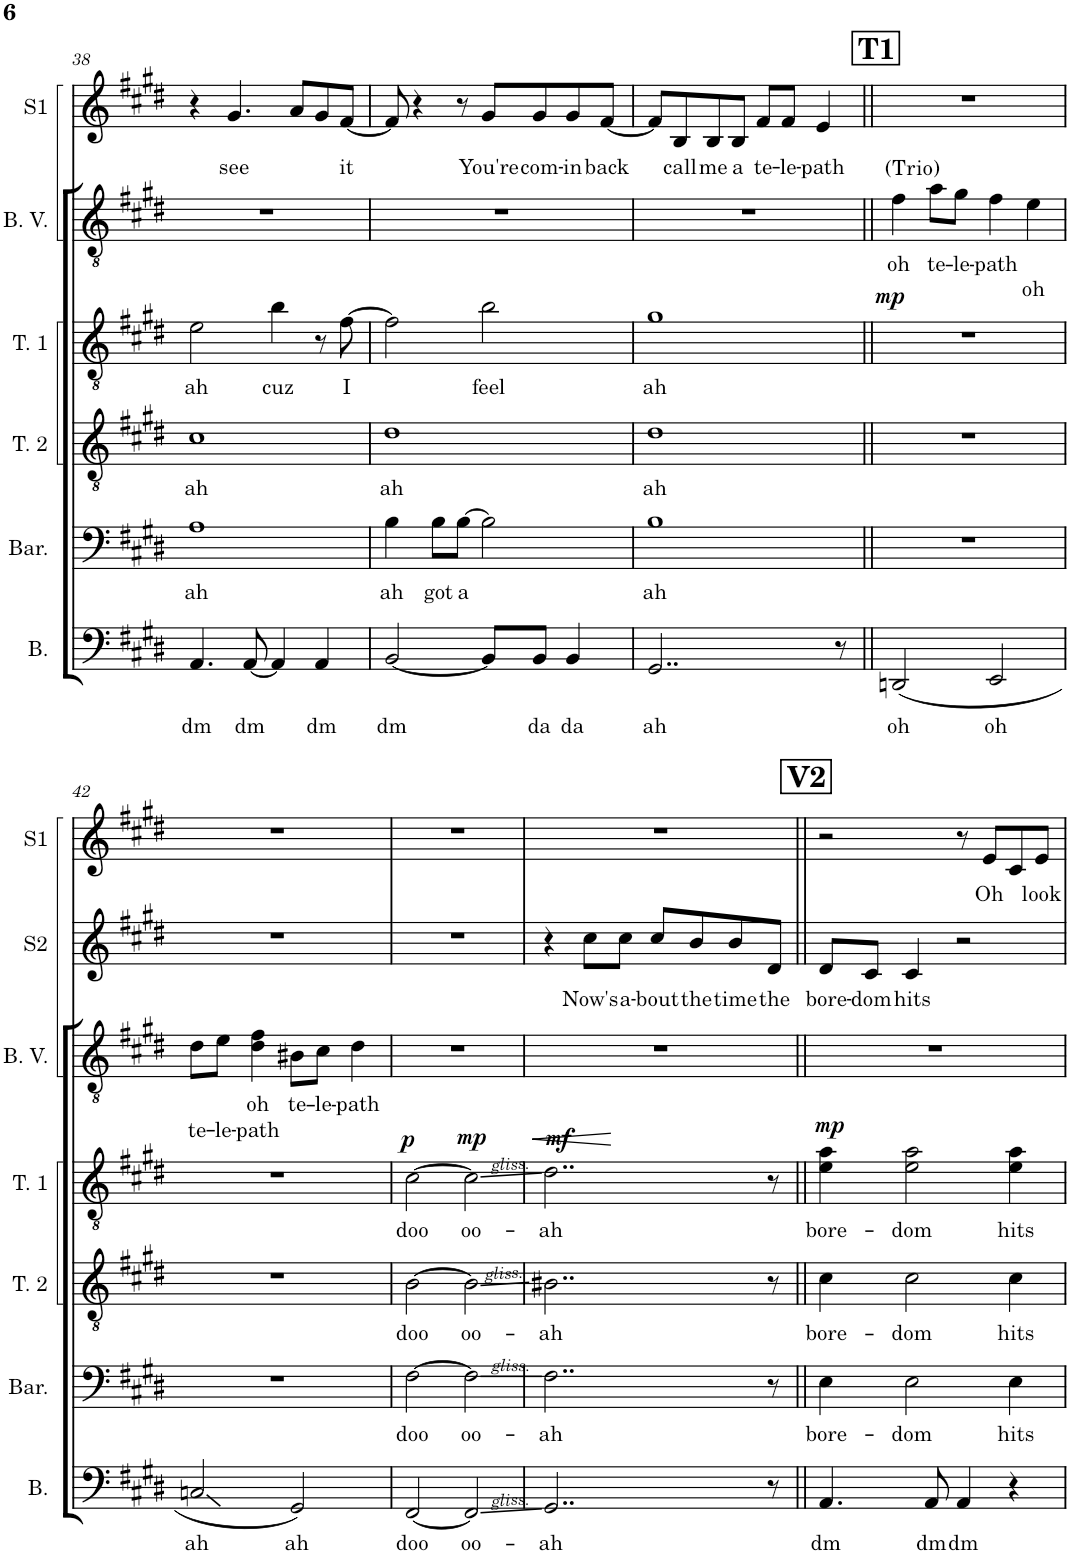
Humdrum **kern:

**kern	**text	**kern	**text	**kern	**text	**kern	**text	**dynam	**kern	**text	**text	**kern	**text	**kern	**text
*part7	*part7	*part6	*part6	*part5	*part5	*part4	*part4	*part4	*part3	*part3	*part3	*part2	*part2	*part1	*part1
*staff7	*staff7	*staff6	*staff6	*staff5	*staff5	*staff4	*staff4	*staff4	*staff3	*staff3	*staff3	*staff2	*staff2	*staff1	*staff1
*I"Bass	*	*I"Baritone	*	*I"Tenor 2	*	*I"Tenor 1	*	*	*I"Backing Vocals	*	*	*I"Solo 2	*	*I"Solo 1	*
*I'B.	*	*I'Bar.	*	*I'T. 2	*	*I'T. 1	*	*	*I'B. V.	*	*	*I'S2	*	*I'S1	*
!!LO:PB:g=z
*clefF4	*	*clefF4	*	*clefGv2	*	*clefGv2	*	*	*clefGv2	*	*	*clefG2	*	*clefG2	*
*k[f#c#g#d#]	*	*k[f#c#g#d#]	*	*k[f#c#g#d#]	*	*k[f#c#g#d#]	*	*	*k[f#c#g#d#]	*	*	*k[f#c#g#d#]	*	*k[f#c#g#d#]	*
*M4/4	*	*M4/4	*	*M4/4	*	*M4/4	*	*	*M4/4	*	*	*M4/4	*	*M4/4	*
=38	=38	=38	=38	=38	=38	=38	=38	=38	=38	=38	=38	=38	=38	=38	=38
!	!LO:LY:b	!	!LO:LY:b	!	!LO:LY:b	!	!LO:LY:b	!	!	!	!	!	!	!	!
4.AA/	dm	1A	ah	1c#	ah	2e\	ah	.	1r	.	.	1r	.	4r	.
!	!	!	!	!	!	!	!	!	!	!	!	!	!	!	!LO:LY:b
.	.	.	.	.	.	.	.	.	.	.	.	.	.	4.g#/	see
!	!LO:LY:b	!	!	!	!	!	!	!	!	!	!	!	!	!	!
[8AA/	dm	.	.	.	.	.	.	.	.	.	.	.	.	.	.
!	!	!	!	!	!	!	!LO:LY:b	!	!	!	!	!	!	!	!
4AA/]	.	.	.	.	.	4b\	cuz	.	.	.	.	.	.	.	.
.	.	.	.	.	.	.	.	.	.	.	.	.	.	8a/L	.
!	!LO:LY:b	!	!	!	!	!	!	!	!	!	!	!	!	!	!
4AA/	dm	.	.	.	.	8r	.	.	.	.	.	.	.	8g#/	.
!	!	!	!	!	!	!	!LO:LY:b	!	!	!	!	!	!	!	!LO:LY:b
.	.	.	.	.	.	[8f#\	-I	.	.	.	.	.	.	[8f#/J	it
=39	=39	=39	=39	=39	=39	=39	=39	=39	=39	=39	=39	=39	=39	=39	=39
!	!LO:LY:b	!	!LO:LY:b	!	!LO:LY:b	!	!	!	!	!	!	!	!	!	!
[2BB/	dm	4B\	ah	1d#	ah	2f#\]	.	.	1r	.	.	1r	.	8f#/]	.
.	.	.	.	.	.	.	.	.	.	.	.	.	.	4r	.
!	!	!	!LO:LY:b	!	!	!	!	!	!	!	!	!	!	!	!
.	.	8B\L	got	.	.	.	.	.	.	.	.	.	.	.	.
!	!	!	!LO:LY:b	!	!	!	!	!	!	!	!	!	!	!	!
.	.	[8B\J	a	.	.	.	.	.	.	.	.	.	.	8r	.
!	!	!	!	!	!	!	!LO:LY:b	!	!	!	!	!	!	!	!LO:LY:b
8BB/L]	.	2B\]	.	.	.	2b\	feel	.	.	.	.	.	.	8g#/L	You're
!	!LO:LY:b	!	!	!	!	!	!	!	!	!	!	!	!	!	!LO:LY:b
8BB/J	da	.	.	.	.	.	.	.	.	.	.	.	.	8g#/	com-
!	!LO:LY:b	!	!	!	!	!	!	!	!	!	!	!	!	!	!LO:LY:b
4BB/	da	.	.	.	.	.	.	.	.	.	.	.	.	8g#/	-in
!	!	!	!	!	!	!	!	!	!	!	!	!	!	!	!LO:LY:b
.	.	.	.	.	.	.	.	.	.	.	.	.	.	[8f#/J	back
=40	=40	=40	=40	=40	=40	=40	=40	=40	=40	=40	=40	=40	=40	=40	=40
!	!LO:LY:b	!	!LO:LY:b	!	!LO:LY:b	!	!LO:LY:b	!	!	!	!	!	!	!	!
2..GG#/	ah	1B	ah	1d#	ah	1g#	ah	.	1r	.	.	1r	.	8f#/L]	.
!	!	!	!	!	!	!	!	!	!	!	!	!	!	!	!LO:LY:b
.	.	.	.	.	.	.	.	.	.	.	.	.	.	8B/	call
!	!	!	!	!	!	!	!	!	!	!	!	!	!	!	!LO:LY:b
.	.	.	.	.	.	.	.	.	.	.	.	.	.	8B/	me
!	!	!	!	!	!	!	!	!	!	!	!	!	!	!	!LO:LY:b
.	.	.	.	.	.	.	.	.	.	.	.	.	.	8B/J	a
!	!	!	!	!	!	!	!	!	!	!	!	!	!	!	!LO:LY:b
.	.	.	.	.	.	.	.	.	.	.	.	.	.	8f#/L	te-
!	!	!	!	!	!	!	!	!	!	!	!	!	!	!	!LO:LY:b
.	.	.	.	.	.	.	.	.	.	.	.	.	.	8f#/J	-le-
!	!	!	!	!	!	!	!	!	!	!	!	!	!	!	!LO:LY:b
.	.	.	.	.	.	.	.	.	.	.	.	.	.	4e/	-path
8r	.	.	.	.	.	.	.	.	.	.	.	.	.	.	.
!!LO:REH:place=s1:a:B:cj:fs=14:t=T1
=41||	=41||	=41||	=41||	=41||	=41||	=41||	=41||	=41||	=41||	=41||	=41||	=41||	=41||	=41||	=41||
!	!	!	!	!	!	!	!	!	!LO:TX:a:t=(Trio)	!	!	!	!	!	!
!	!LO:LY:b	!	!	!	!	!	!	!LO:DY:a	!	!LO:LY:b	!	!	!	!	!
(2DDn/	oh	1r	.	1r	.	1r	.	mp	4f#\	oh	.	1r	.	1r	.
!	!	!	!	!	!	!	!	!	!	!LO:LY:b	!	!	!	!	!
.	.	.	.	.	.	.	.	.	8a\L	te-	.	.	.	.	.
!	!	!	!	!	!	!	!	!	!	!LO:LY:b	!	!	!	!	!
.	.	.	.	.	.	.	.	.	8g#\J	-le-	.	.	.	.	.
!	!LO:LY:b	!	!	!	!	!	!	!	!	!LO:LY:b	!	!	!	!	!
2EE/	oh	.	.	.	.	.	.	.	4f#\	-path	.	.	.	.	.
!	!	!	!	!	!	!	!	!	!	!	!LO:LY:b	!	!	!	!
.	.	.	.	.	.	.	.	.	4e\	.	oh	.	.	.	.
!!LO:LB:g=z
=42	=42	=42	=42	=42	=42	=42	=42	=42	=42	=42	=42	=42	=42	=42	=42
!	!LO:LY:b	!	!	!	!	!	!	!	!	!	!LO:LY:b	!	!	!	!
2Cn/	ah	1r	.	1r	.	1r	.	.	8d#\L	.	te-	1r	.	1r	.
!	!	!	!	!	!	!	!	!	!	!	!LO:LY:b	!	!	!	!
.	.	.	.	.	.	.	.	.	8e\J	.	-le-	.	.	.	.
!	!	!	!	!	!	!	!	!	!	!LO:LY:b	!LO:LY:b	!	!	!	!
.	.	.	.	.	.	.	.	.	4d#\ 4f#\	oh	-path	.	.	.	.
!	!LO:LY:b	!	!	!	!	!	!	!	!	!LO:LY:b	!	!	!	!	!
2GG#/)	ah	.	.	.	.	.	.	.	8B#X\L	te-	.	.	.	.	.
!	!	!	!	!	!	!	!	!	!	!LO:LY:b	!	!	!	!	!
.	.	.	.	.	.	.	.	.	8c#\J	-le-	.	.	.	.	.
!	!	!	!	!	!	!	!	!	!	!LO:LY:b	!	!	!	!	!
.	.	.	.	.	.	.	.	.	4d#\	-path	.	.	.	.	.
=43	=43	=43	=43	=43	=43	=43	=43	=43	=43	=43	=43	=43	=43	=43	=43
!	!LO:LY:b	!	!LO:LY:b	!	!LO:LY:b	!	!LO:LY:b	!LO:DY:a	!	!	!	!	!	!	!
[2FF#/	doo	[2F#\	doo	[2B\	doo	[2c#\	doo	p	1r	.	.	1r	.	1r	.
!	!LO:LY:b	!	!LO:LY:b	!	!LO:LY:b	!	!LO:LY:b	!LO:HP:b	!	!	!	!	!	!	!
!	!	!	!	!	!	!	!	!LO:DY:n=1:a	!	!	!	!	!	!	!
2FF#/]	oo-	2F#\]	oo-	2B\]	oo-	2c#\]	oo-	< mp	.	.	.	.	.	.	.
=44	=44	=44	=44	=44	=44	=44	=44	=44	=44	=44	=44	=44	=44	=44	=44
!	!LO:LY:b	!	!LO:LY:b	!	!LO:LY:b	!	!LO:LY:b	!LO:DY:a	!	!	!	!	!	!	!
2..GG#/	ah	2..F#\	-ah	2..B#X\	-ah	2..d#\	-ah	mf	1r	.	.	4r	.	1r	.
!	!	!	!	!	!	!	!	!	!	!	!	!	!LO:LY:b	!	!
.	.	.	.	.	.	.	.	.	.	.	.	8cc#\L	Now's	.	.
!	!	!	!	!	!	!	!	!	!	!	!	!	!LO:LY:b	!	!
.	.	.	.	.	.	.	.	.	.	.	.	8cc#\J	a-	.	.
!	!	!	!	!	!	!	!	!	!	!	!	!	!LO:LY:b	!	!
.	.	.	.	.	.	.	.	.	.	.	.	8cc#/L	-bout	.	.
!	!	!	!	!	!	!	!	!	!	!	!	!	!LO:LY:b	!	!
.	.	.	.	.	.	.	.	.	.	.	.	8b/	the	.	.
!	!	!	!	!	!	!	!	!	!	!	!	!	!LO:LY:b	!	!
.	.	.	.	.	.	.	.	.	.	.	.	8b/	time	.	.
!	!	!	!	!	!	!	!	!	!	!	!	!	!LO:LY:b	!	!
8r	.	8r	.	8r	.	8r	.	[	.	.	.	8d#/J	the	.	.
!!LO:REH:place=s1:a:B:cj:fs=14:t=V2
=45||	=45||	=45||	=45||	=45||	=45||	=45||	=45||	=45||	=45||	=45||	=45||	=45||	=45||	=45||	=45||
!	!LO:LY:b	!	!LO:LY:b	!	!LO:LY:b	!	!LO:LY:b	!LO:DY:a	!	!	!	!	!LO:LY:b	!	!
4.AA/	dm	4E\	bore-	4c#\	bore-	4e\ 4a\	bore-	mp	1r	.	.	8d#/L	bore-	2r	.
!	!	!	!	!	!	!	!	!	!	!	!	!	!LO:LY:b	!	!
.	.	.	.	.	.	.	.	.	.	.	.	8c#/J	-dom	.	.
!	!	!	!LO:LY:b	!	!LO:LY:b	!	!LO:LY:b	!	!	!	!	!	!LO:LY:b	!	!
.	.	2E\	-dom	2c#\	-dom	2e\ 2a\	-dom	.	.	.	.	4c#/	hits	.	.
!	!LO:LY:b	!	!	!	!	!	!	!	!	!	!	!	!	!	!
8AA/	dm	.	.	.	.	.	.	.	.	.	.	.	.	.	.
!	!LO:LY:b	!	!	!	!	!	!	!	!	!	!	!	!	!	!
4AA/	dm	.	.	.	.	.	.	.	.	.	.	2r	.	8r	.
!	!	!	!	!	!	!	!	!	!	!	!	!	!	!	!LO:LY:b
.	.	.	.	.	.	.	.	.	.	.	.	.	.	8e/L	Oh
!	!	!	!LO:LY:b	!	!LO:LY:b	!	!LO:LY:b	!	!	!	!	!	!	!	!
4r	.	4E\	hits	4c#\	hits	4e\ 4a\	hits	.	.	.	.	.	.	8c#/	.
!	!	!	!	!	!	!	!	!	!	!	!	!	!	!	!LO:LY:b
.	.	.	.	.	.	.	.	.	.	.	.	.	.	8e/J	look
=	=	=	=	=	=	=	=	=	=	=	=	=	=	=	=
*-	*-	*-	*-	*-	*-	*-	*-	*-	*-	*-	*-	*-	*-	*-	*-
